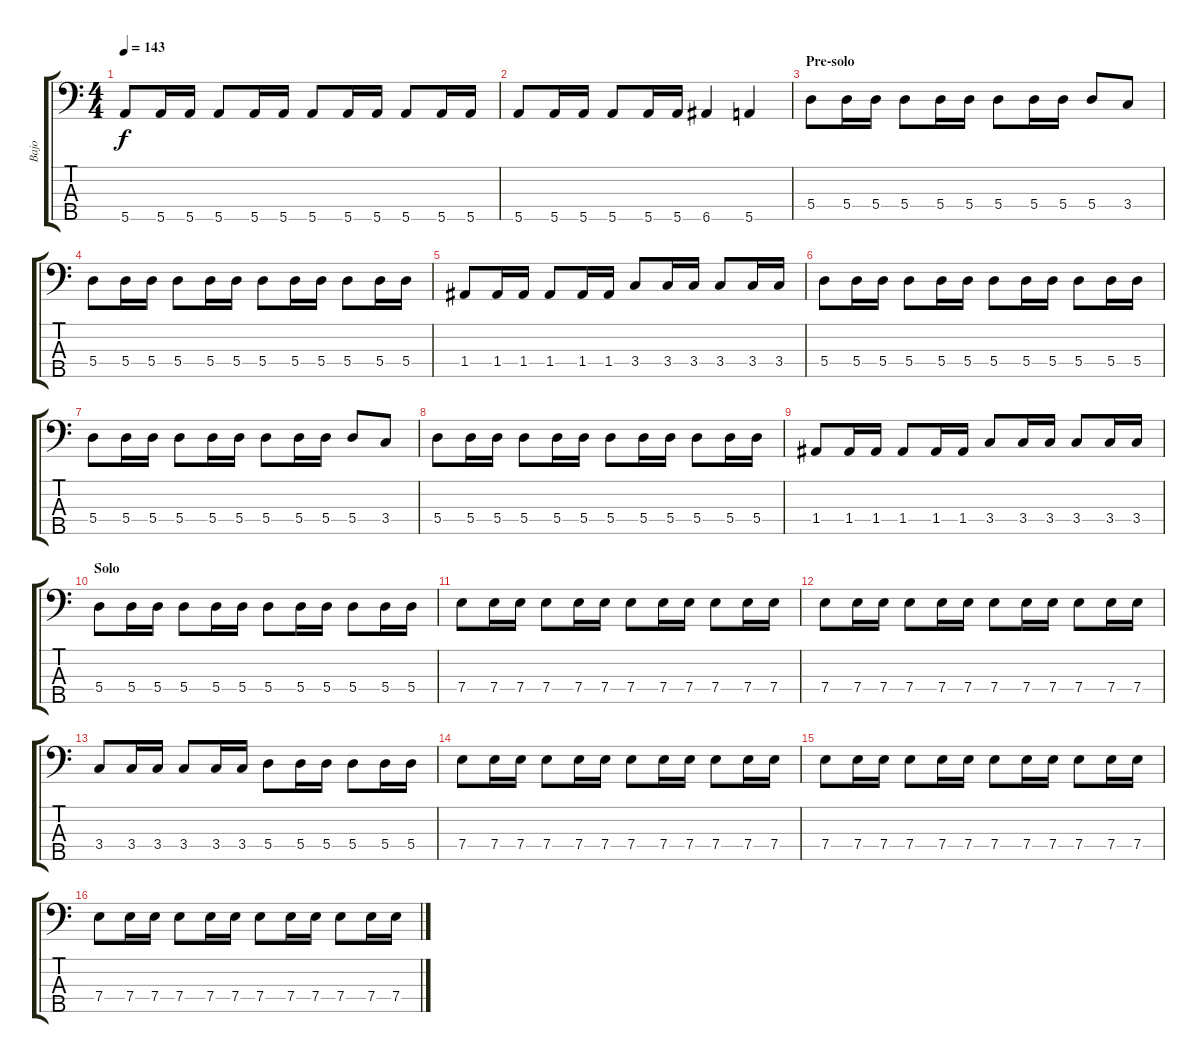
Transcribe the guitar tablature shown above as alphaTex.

\track ("Bajo" "Bajo") {instrument electricbassfinger}
\staff {score tabs}
\tuning (C3 G2 D2 A1 E1) {hide}
\ts (4 4)
\tempo 143
\clef f4
\ks c
5.5.8{dy f} 5.5.16 5.5.16 5.5.8 5.5.16 5.5.16 5.5.8 5.5.16 5.5.16 5.5.8 5.5.16 5.5.16 |
5.5.8 5.5.16 5.5.16 5.5.8 5.5.16 5.5.16 6.5.4 5.5.4 |
\section ("" "Pre-solo")
5.4.8 5.4.16 5.4.16 5.4.8 5.4.16 5.4.16 5.4.8 5.4.16 5.4.16 5.4.8 3.4.8 |
5.4.8 5.4.16 5.4.16 5.4.8 5.4.16 5.4.16 5.4.8 5.4.16 5.4.16 5.4.8 5.4.16 5.4.16 |
1.4.8 1.4.16 1.4.16 1.4.8 1.4.16 1.4.16 3.4.8 3.4.16 3.4.16 3.4.8 3.4.16 3.4.16 |
5.4.8 5.4.16 5.4.16 5.4.8 5.4.16 5.4.16 5.4.8 5.4.16 5.4.16 5.4.8 5.4.16 5.4.16 |
5.4.8 5.4.16 5.4.16 5.4.8 5.4.16 5.4.16 5.4.8 5.4.16 5.4.16 5.4.8 3.4.8 |
5.4.8 5.4.16 5.4.16 5.4.8 5.4.16 5.4.16 5.4.8 5.4.16 5.4.16 5.4.8 5.4.16 5.4.16 |
1.4.8 1.4.16 1.4.16 1.4.8 1.4.16 1.4.16 3.4.8 3.4.16 3.4.16 3.4.8 3.4.16 3.4.16 |
\section ("" "Solo")
5.4.8 5.4.16 5.4.16 5.4.8 5.4.16 5.4.16 5.4.8 5.4.16 5.4.16 5.4.8 5.4.16 5.4.16 |
7.4.8 7.4.16 7.4.16 7.4.8 7.4.16 7.4.16 7.4.8 7.4.16 7.4.16 7.4.8 7.4.16 7.4.16 |
7.4.8 7.4.16 7.4.16 7.4.8 7.4.16 7.4.16 7.4.8 7.4.16 7.4.16 7.4.8 7.4.16 7.4.16 |
3.4.8 3.4.16 3.4.16 3.4.8 3.4.16 3.4.16 5.4.8 5.4.16 5.4.16 5.4.8 5.4.16 5.4.16 |
7.4.8 7.4.16 7.4.16 7.4.8 7.4.16 7.4.16 7.4.8 7.4.16 7.4.16 7.4.8 7.4.16 7.4.16 |
7.4.8 7.4.16 7.4.16 7.4.8 7.4.16 7.4.16 7.4.8 7.4.16 7.4.16 7.4.8 7.4.16 7.4.16 |
7.4.8 7.4.16 7.4.16 7.4.8 7.4.16 7.4.16 7.4.8 7.4.16 7.4.16 7.4.8 7.4.16 7.4.16
